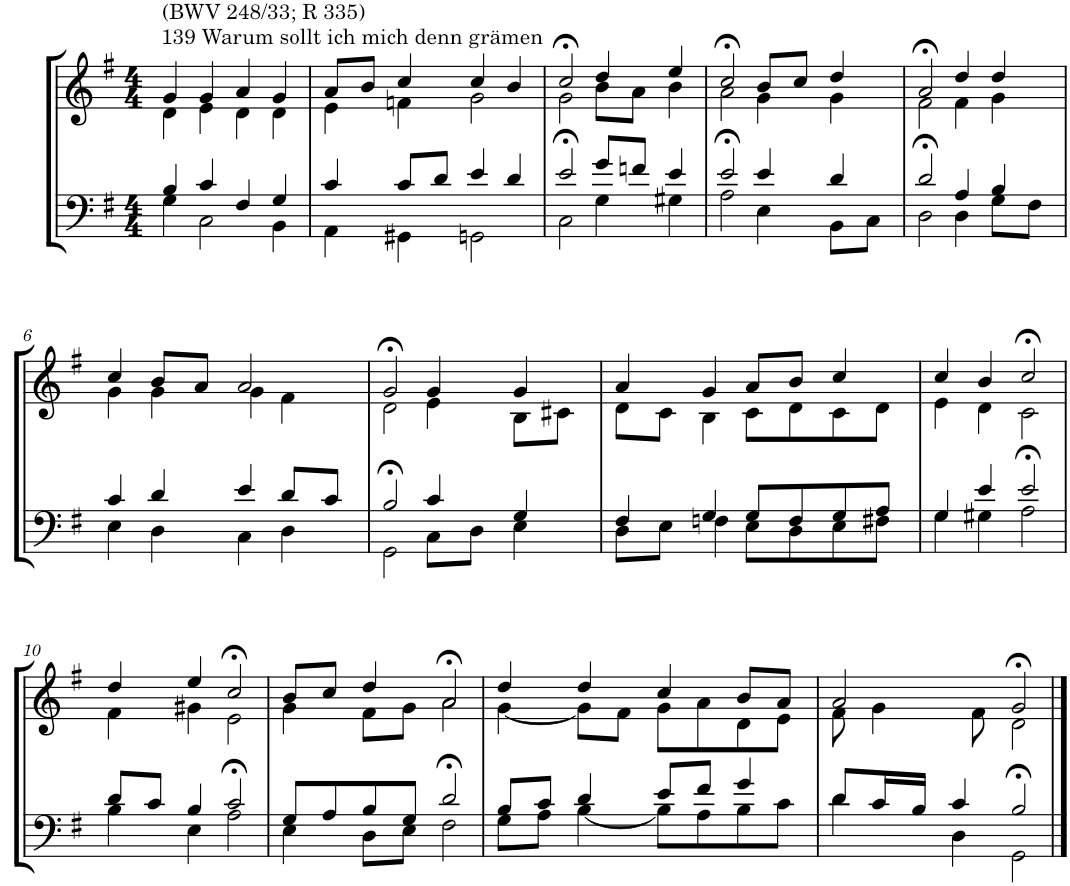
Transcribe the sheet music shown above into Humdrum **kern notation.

**kern	**kern
*part2	*part1
*staff2	*staff1
*I"Tenor/Baß	*I"Sopran/Alt
*clefF4	*clefG2
*k[f#]	*k[f#]
*M4/4	*M4/4
=1	=1
*^	*^
!	!	!LO:TX:a:t=139 Warum sollt ich mich denn grämen	!
!	!	!LO:TX:a:t=(BWV 248/33; R 335)	!
4B/	4G\	4g/	4d\
4c/	2C\	4g/	4e\
4F#/	.	4a/	4d\
4G/	4BB\	4g/	4d\
=2	=2	=2	=2
4c/	4AA\	8a/L	4e\
.	.	8b/J	.
8c/L	4GG#X\	4cc/	4fn\
8d/J	.	.	.
4e/	2GGn\	4cc/	2g\
4d/	.	4b/	.
=3	=3	=3	=3
2e/	2C>\	2cc>/	2g\
8g/L	4G\	4dd/	8b\L
8fn/J	.	.	8a\J
4e/	4G#X\	4ee/	4b\
=4	=4	=4	=4
2e/	2A>\	2cc>/	2a\
4e/	4E\	8b/L	4g\
.	.	8cc/J	.
4d/	8BB\L	4dd/	4g\
.	8C\J	.	.
=5	=5	=5	=5
2d/	2D>\	2a>/	2f#\
4A/	4D\	4dd/	4f#\
4B/	8G\L	4dd/	4g\
.	8F#\J	.	.
!!LO:LB:g=z	!!
=6	=6	=6	=6
4c/	4E\	4cc/	4g\
4d/	4D\	8b/L	4g\
.	.	8a/J	.
4e/	4C\	2a/	4g\
8d/L	4D\	.	4f#\
8c/J	.	.	.
=7	=7	=7	=7
2B/	2GG>\	2g>/	2d\
4c/	8C\L	4g/	4e\
.	8D\J	.	.
4G/	4E\	4g/	8B\L
.	.	.	8c#X\J
=8	=8	=8	=8
4F#/	8D\L	4a/	8d\L
.	8E\J	.	8c\J
4G/	4Fn\	4g/	4B\
8G/L	8E\L	8a/L	8c\L
8F/	8D\	8b/J	8d\
8G/	8E\	4cc/	8c\
8A/J	8F#X\J	.	8d\J
=9	=9	=9	=9
4G/	4G\	4cc/	4e\
4e/	4G#X\	4b/	4d\
2e/	2A>\	2cc>/	2c\
!!LO:LB:g=z	!!
=10	=10	=10	=10
8d/L	4B\	4dd/	4f#\
8c/J	.	.	.
4B/	4E\	4ee/	4g#X\
2c/	2A>\	2cc>/	2e\
=11	=11	=11	=11
8G/L	4E\	8b/L	4g\
8A/	.	8cc/J	.
8B/	8D\L	4dd/	8f#\L
8G/J	8E\J	.	8g\J
2d/	2F#>\	2a>/	2a\
=12	=12	=12	=12
8B/L	8G\L	4dd/	[4g\
8c/J	8A\J	.	.
4d/	[4B\	4dd/	8g\L]
.	.	.	8f#\J
8e/L	8B\L]	4cc/	8g\L
8f#/J	8A\	.	8a\
4g/	8B\	8b/L	8d\
.	8c\J	8a/J	8e\J
=13	=13	=13	=13
8d/L	4d\	2a/	8f#\
16c/L	.	.	4g\
16B/JJ	.	.	.
4c/	4D\	.	.
.	.	.	8f#\
2B/	2GG>\	2g>/	2d\
*v	*v	*	*
*	*v	*v
==	==
*-	*-
